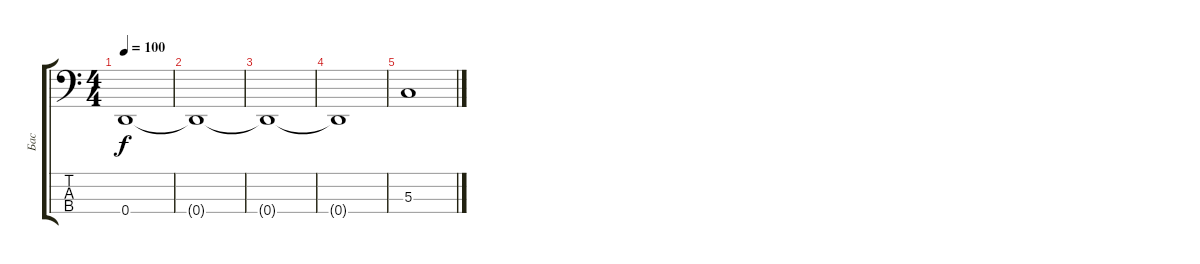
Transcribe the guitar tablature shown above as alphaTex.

\track ("Бас" "Бас") {instrument electricbassfinger}
\staff {score tabs}
\tuning (F2 C2 G1 D1) {hide}
\ts (4 4)
\tempo 100
\clef f4
\ks c
0.4{t}.1{dy f} |
0.4{t}.1 |
0.4{t}.1 |
0.4{t}.1 |
5.3.1
